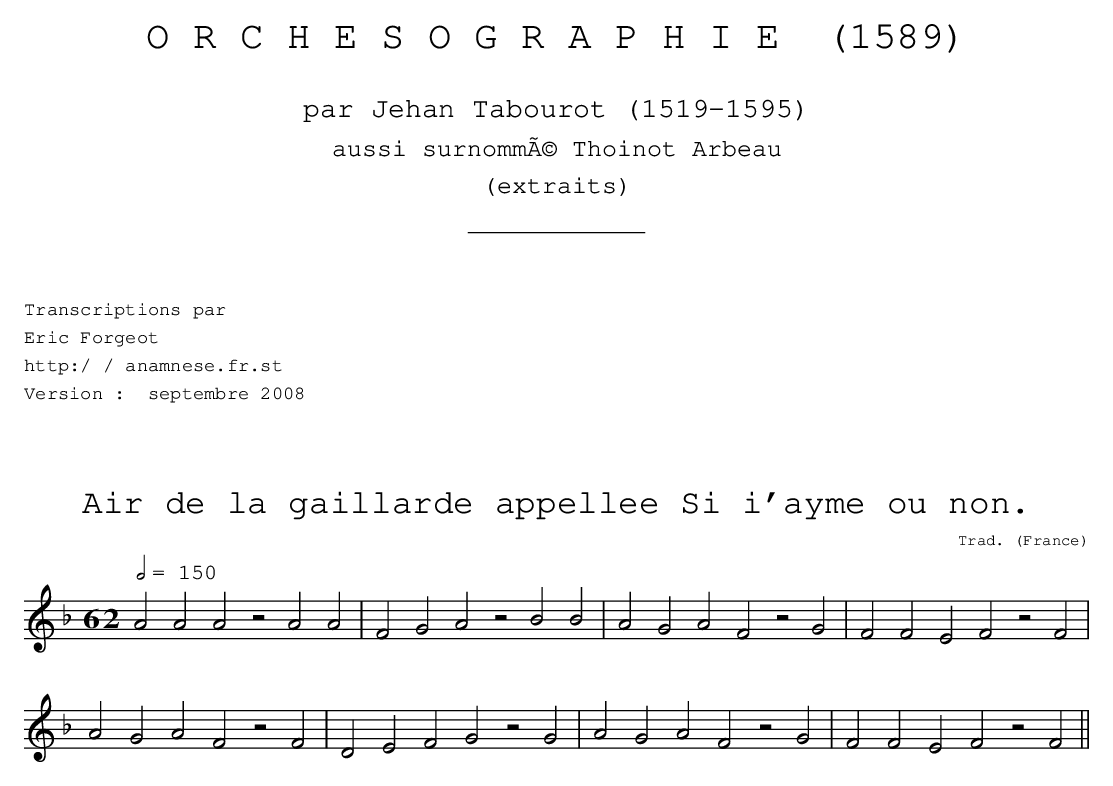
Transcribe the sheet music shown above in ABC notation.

X:1
T:Air de la gaillarde appellee Si i'ayme ou non.
C:Trad.
O:France
M:6/ 2
L:1/ 2
Q:1/ 2=150
K:F
A A A z A A | F G A z B B | A G A F z G | F F E F z F |
A G A F z F | D E F G z G | A G A F z G | F F E F z F ||
